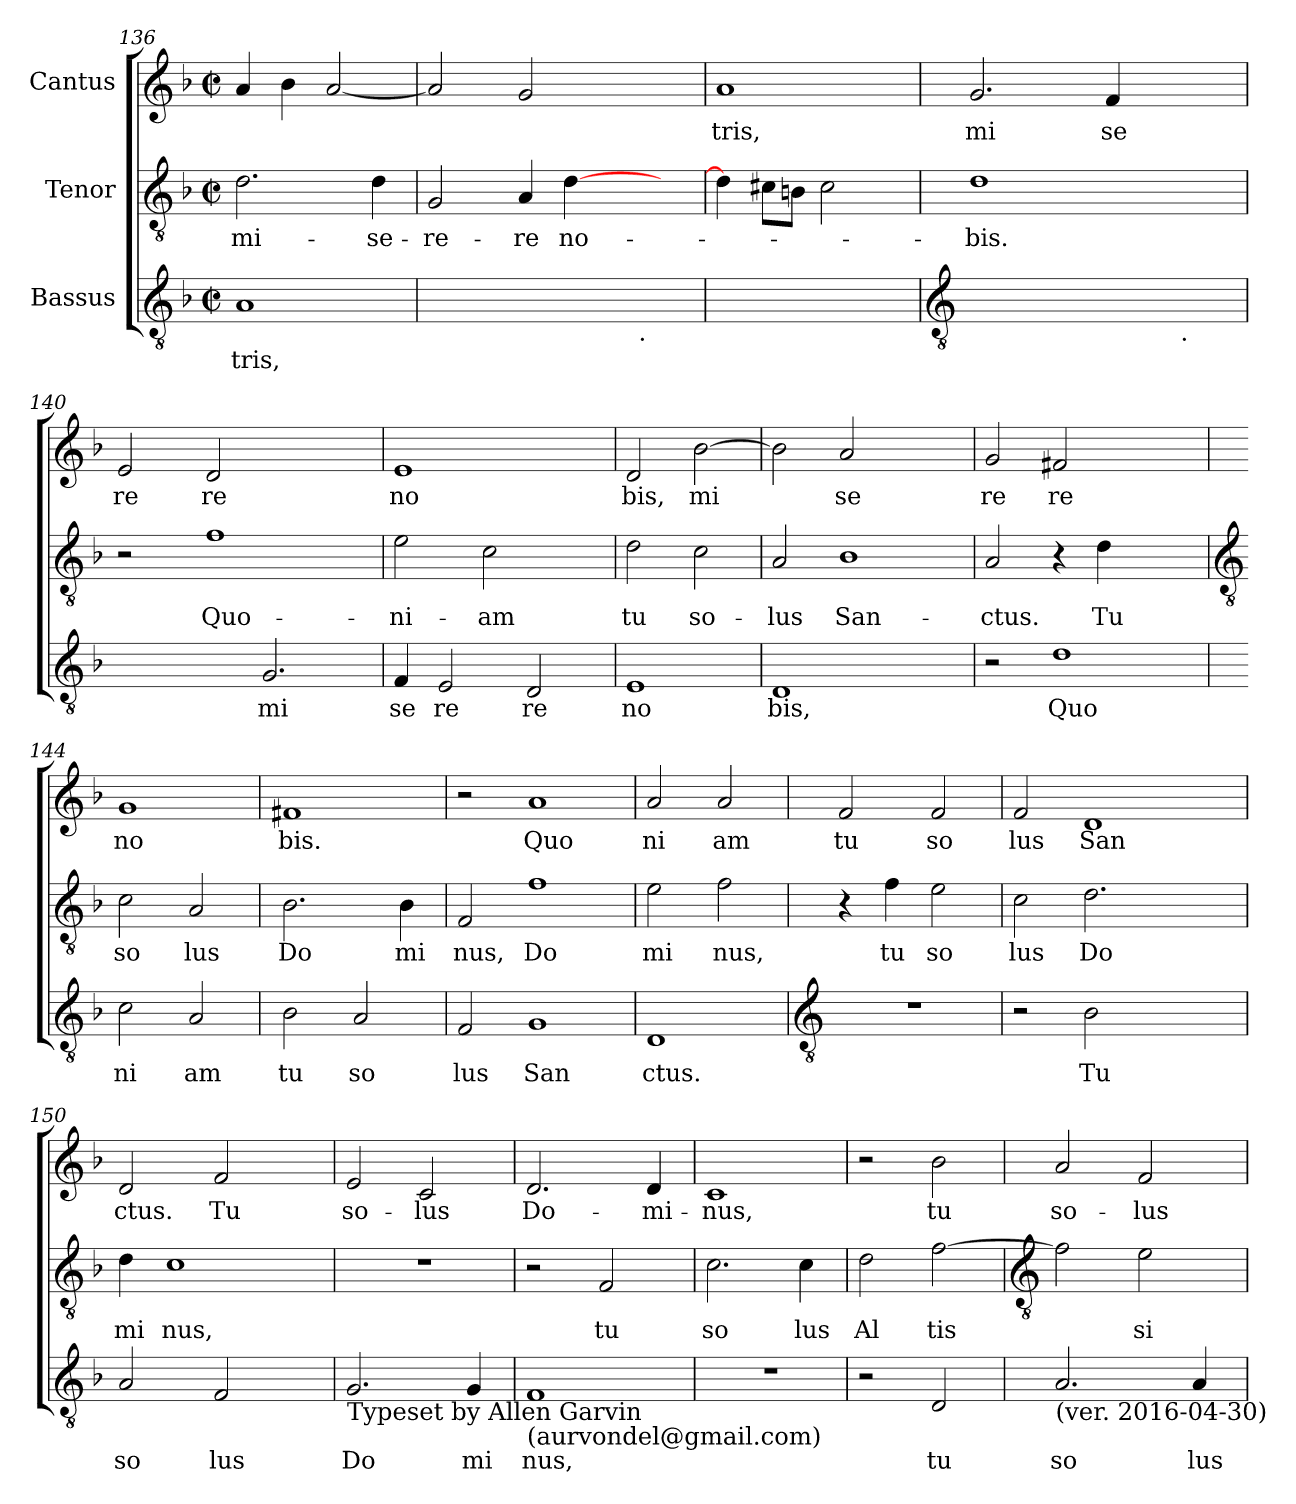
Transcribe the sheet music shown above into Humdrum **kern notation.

**kern	**text	**kern	**text	**kern	**text
*part3	*part3	*part2	*part2	*part1	*part1
*staff3	*staff3	*staff2	*staff2	*staff1	*staff1
*I"Bassus	*	*I"Tenor	*	*I"Cantus	*
*clefGv2	*	*clefGv2	*	*clefG2	*
*k[b-]	*	*k[b-]	*	*k[b-]	*
*F:	*	*F:	*	*F:	*
*M2/2	*	*M2/2	*	*M2/2	*
*met(c|)	*	*met(c|)	*	*met(c|)	*
=136A	=136A	=136A	=136A	=136A	=136A
!	!LO:LY:b	!	!LO:LY:b	!	!
1A	-tris,	2.d\	mi-	4a/	.
.	.	.	.	4b-\	.
.	.	.	.	[2a/	.
!	!	!	!LO:LY:b	!	!
.	.	4d\	-se-	.	.
!!LO:LB:g=z
=137	=137	=137	=137	=137	=137
!	!	!	!LO:LY:b	!	!
4ryy	.	2G/	-re-	2a/]	.
4ryy	.	.	.	.	.
!	!	!	!LO:LY:b	!	!
4ryy	.	4A/	-re	2g/	.
!	!	!	!LO:LY:b	!	!
32ryy	.	[4d\	no-	.	.
32ryy	.	.	.	.	.
32ryy	.	.	.	.	.
32ryy	.	.	.	.	.
32ryy	.	.	.	.	.
32ryy	.	.	.	.	.
!LO:TX:b:t=.	!	!	!	!	!
32ryy	.	.	.	.	.
4ryy	.	.	.	.	.
.	.	8..ryy	.	8..ryy	.
=138	=138	=138	=138	=138	=138
!	!	!	!	!	!LO:LY:b
4ryy	.	4d\]	.	1a	tris,
4ryy	.	8c#X\L	.	.	.
.	.	8Bn\J	.	.	.
4ryy	.	2c#\	.	.	.
32ryy	.	.	.	.	.
8..ryy	.	.	.	.	.
!!LO:LB:g=z
=139	=139	=139	=139	=139	=139
*clefGv2	*	*	*	*	*
!	!	!	!LO:LY:b	!	!LO:LY:b
4ryy	.	1d	-bis.	2.g/	mi
4ryy	.	.	.	.	.
4ryy	.	.	.	.	.
!	!	!	!	!	!LO:LY:b
32ryy	.	.	.	4f/	se
32ryy	.	.	.	.	.
32ryy	.	.	.	.	.
32ryy	.	.	.	.	.
32ryy	.	.	.	.	.
32ryy	.	.	.	.	.
!LO:TX:b:t=.	!	!	!	!	!
32ryy	.	.	.	.	.
4ryy	.	.	.	.	.
.	.	8..ryy	.	8..ryy	.
=140	=140	=140	=140	=140	=140
!	!	!	!	!	!LO:LY:b
4ryy	.	2r	.	2e/	re
4ryy	.	.	.	.	.
!	!	!	!LO:LY:b	!	!LO:LY:b
4ryy	.	1f	Quo-	2d/	re
32ryy	.	.	.	.	.
!	!LO:LY:b	!	!	!	!
2.G/	mi	.	.	.	.
.	.	.	.	2ryy	.
.	.	32ryy	.	32ryy	.
!!LO:LB:g=z
=141	=141	=141	=141	=141	=141
!	!LO:LY:b	!	!LO:LY:b	!	!LO:LY:b
4F/	se	2e\	-ni-	1e	no
!	!LO:LY:b	!	!	!	!
2E/	re	.	.	.	.
!	!	!	!LO:LY:b	!	!
.	.	2c\	-am	.	.
!	!LO:LY:b	!	!	!	!
2D/	re	.	.	.	.
.	.	4ryy	.	4ryy	.
=141A	=141A	=141A	=141A	=141A	=141A
!	!LO:LY:b	!	!LO:LY:b	!	!LO:LY:b
1E	no	2d\	tu	2d/	bis,
!	!	!	!LO:LY:b	!	!LO:LY:b
.	.	2c\	so-	[2b-\	mi
=142A	=142A	=142A	=142A	=142A	=142A
!	!LO:LY:b	!	!LO:LY:b	!	!
1D	bis,	2A/	-lus	2b-\]	.
!	!	!	!LO:LY:b	!	!LO:LY:b
.	.	1B-	San-	2a/	se
2ryy	.	.	.	2ryy	.
=143A	=143A	=143A	=143A	=143A	=143A
!	!	!	!LO:LY:b	!	!LO:LY:b
2r	.	2A/	-ctus.	2g/	re
!	!LO:LY:b	!	!	!	!LO:LY:b
1d	Quo	4r	.	2f#X/	re
!	!	!	!LO:LY:b	!	!
.	.	4d\	Tu	.	.
.	.	2ryy	.	2ryy	.
!!LO:LB:g=z
=144	=144	=144	=144	=144	=144
*	*	*clefGv2	*	*	*
!	!LO:LY:b	!	!LO:LY:b	!	!LO:LY:b
2c\	ni	2c\	so	1g	no
!	!LO:LY:b	!	!LO:LY:b	!	!
2A/	am	2A/	lus	.	.
=145	=145	=145	=145	=145	=145
!	!LO:LY:b	!	!LO:LY:b	!	!LO:LY:b
2B-\	tu	2.B-\	Do	1f#X	bis.
!	!LO:LY:b	!	!	!	!
2A/	so	.	.	.	.
!	!	!	!LO:LY:b	!	!
.	.	4B-\	mi	.	.
=146	=146	=146	=146	=146	=146
!	!LO:LY:b	!	!LO:LY:b	!	!
2F/	lus	2F/	nus,	2r	.
!	!LO:LY:b	!	!LO:LY:b	!	!LO:LY:b
1G	San	1f	Do	1a	Quo
=147	=147	=147	=147	=147	=147
!	!LO:LY:b	!	!LO:LY:b	!	!LO:LY:b
1D	ctus.	2e\	mi	2a/	ni
!	!	!	!LO:LY:b	!	!LO:LY:b
.	.	2f\	nus,	2a/	am
!!LO:LB:g=z
=148	=148	=148	=148	=148	=148
*clefGv2	*	*	*	*	*
!	!	!	!	!	!LO:LY:b
1r	.	4r	.	2f/	tu
!	!	!	!LO:LY:b	!	!
.	.	4f\	tu	.	.
!	!	!	!LO:LY:b	!	!LO:LY:b
.	.	2e\	so	2f/	so
=149	=149	=149	=149	=149	=149
!	!	!	!LO:LY:b	!	!LO:LY:b
2r	.	2c\	lus	2f/	lus
!	!LO:LY:b	!	!LO:LY:b	!	!LO:LY:b
2B-\	Tu	2.d\	Do	1d	San
2ryy	.	.	.	.	.
.	.	4ryy	.	.	.
=150	=150	=150	=150	=150	=150
!	!LO:LY:b	!	!LO:LY:b	!	!LO:LY:b
2A/	so	4d\	mi	2d/	ctus.
!	!	!	!LO:LY:b	!	!
.	.	1c	nus,	.	.
!	!LO:LY:b	!	!	!	!LO:LY:b
2F/	lus	.	.	2f/	Tu
4ryy	.	.	.	4ryy	.
!!LO:LB:g=z
=151	=151	=151	=151	=151	=151
!LO:TX:b:t=Typeset by Allen Garvin	!	!	!	!	!
!	!LO:LY:b	!	!	!	!LO:LY:b
2.G/	Do	1r	.	2e/	so-
!	!	!	!	!	!LO:LY:b
.	.	.	.	2c/	-lus
!	!LO:LY:b	!	!	!	!
4G/	mi	.	.	.	.
=152	=152	=152	=152	=152	=152
!LO:TX:b:t=(aurvondel@gmail.com)	!	!	!	!	!
!	!LO:LY:b	!	!	!	!LO:LY:b
1F	nus,	2r	.	2.d/	Do-
!	!	!	!LO:LY:b	!	!
.	.	2F/	tu	.	.
!	!	!	!	!	!LO:LY:b
.	.	.	.	4d/	-mi-
=153	=153	=153	=153	=153	=153
!	!	!	!LO:LY:b	!	!LO:LY:b
1r	.	2.c\	so	1c	-nus,
!	!	!	!LO:LY:b	!	!
.	.	4c\	lus	.	.
=153A	=153A	=153A	=153A	=153A	=153A
!	!	!	!LO:LY:b	!	!
2r	.	2d\	Al	2r	.
!	!LO:LY:b	!	!LO:LY:b	!	!LO:LY:b
2D/	tu	[2f\	tis	2b-\	tu
!!LO:LB:g=z
=154A	=154A	=154A	=154A	=154A	=154A
*	*	*clefGv2	*	*	*
!LO:TX:b:t=(ver. 2016-04-30)	!	!	!	!	!
!	!LO:LY:b	!	!	!	!LO:LY:b
2.A/	so	2f\]	.	2a/	so-
!	!	!	!LO:LY:b	!	!LO:LY:b
.	.	2e\	si	2f/	-lus
!	!LO:LY:b	!	!	!	!
4A/	lus	.	.	.	.
=	=	=	=	=	=
*-	*-	*-	*-	*-	*-
